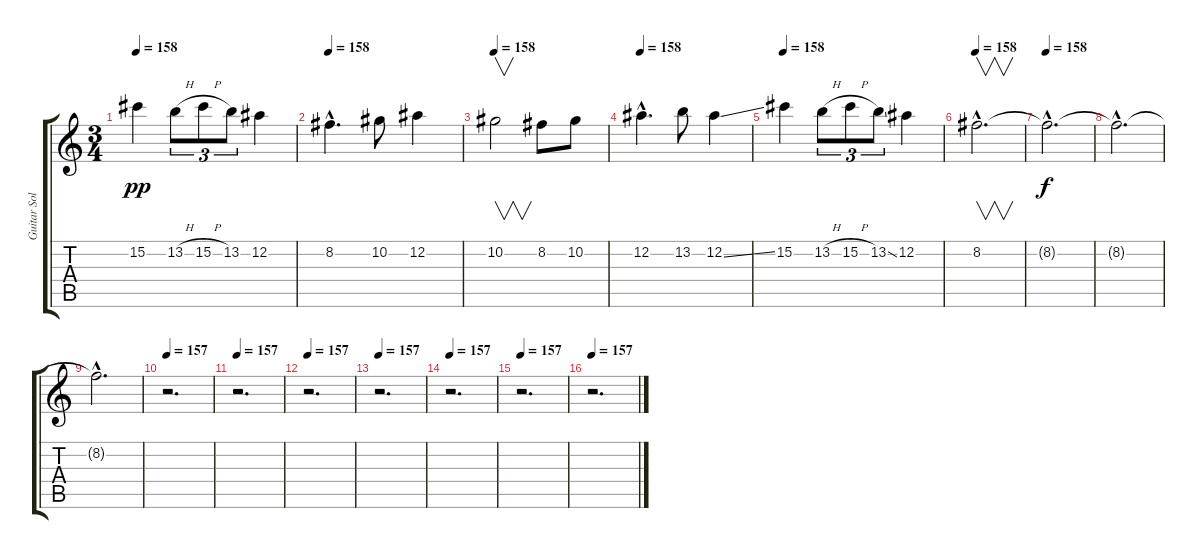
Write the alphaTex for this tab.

\track ("Guitar Solo & Harmony" "Guitar Sol") {instrument distortionguitar}
\staff {score tabs}
\tuning (Eb4 Bb3 Gb3 Db3 Ab2 Eb2) {hide}
\ts (3 4)
\tempo 158
\clef g2
\ks c
15.2.4{dy pp} 13.2{h}.8{tu (3 2)} 15.2{h}.8{tu (3 2)} 13.2.8{tu (3 2)} 12.2.4 |
\tempo 158
8.2{hac}.4{d} 10.2.8 12.2.4 |
\tempo 158
10.2.2{v} 8.2.8 10.2.8 |
\tempo 158
12.2{hac}.4{d} 13.2.8 12.2{ss}.4 |
\tempo 158
15.2.4 13.2{h}.8{tu (3 2)} 15.2{h}.8{tu (3 2)} 13.2{ss}.8{tu (3 2)} 12.2.4 |
\tempo 158
8.2{hac}.2{v d} |
\tempo 158
8.2{hac t}.2{d dy f} |
8.2{hac t}.2{d} |
8.2{hac t}.2{d} |
\tempo 157
r.2{d} |
\tempo 157
r.2{d} |
\tempo 157
r.2{d} |
\tempo 157
r.2{d} |
\tempo 157
r.2{d} |
\tempo 157
r.2{d} |
\tempo 157
r.2{d}
